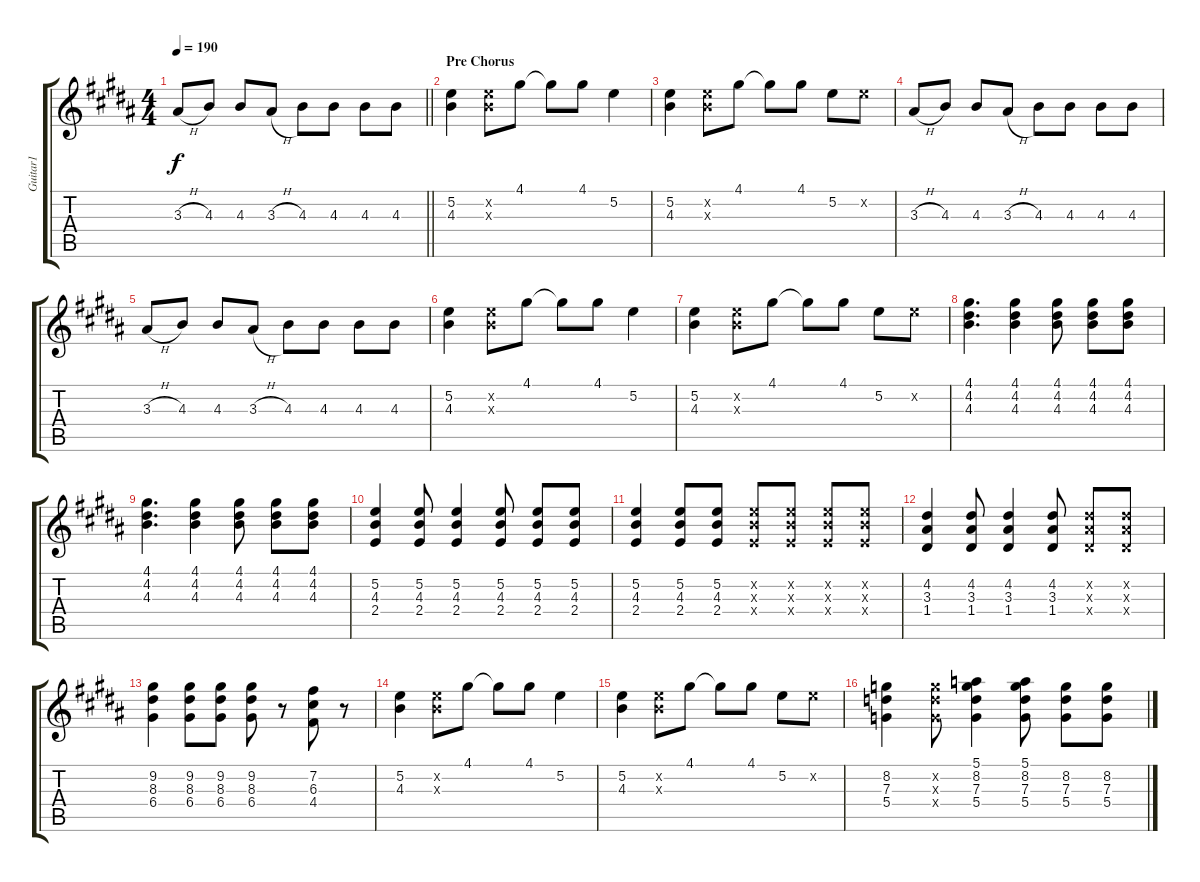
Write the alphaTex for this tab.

\track ("Guitar1" "Guitar1") {instrument overdrivenguitar}
\staff {score tabs}
\tuning (E4 B3 G3 D3 A2 E2) {hide}
\ts (4 4)
\tempo 190
\clef g2
\barLineRight lightlight
\ks b
3.3{h}.8{dy f} 4.3.8 4.3.8 3.3{h}.8 4.3.8 4.3.8 4.3.8 4.3.8 |
\section ("" "Pre Chorus")
(5.2 4.3).4 (5.2{x} 4.3{x}).8 4.1.8 4.1{t}.8 4.1.8 5.2.4 |
(5.2 4.3).4 (5.2{x} 4.3{x}).8 4.1.8 4.1{t}.8 4.1.8 5.2.8 5.2{x}.8 |
3.3{h}.8 4.3.8 4.3.8 3.3{h}.8 4.3.8 4.3.8 4.3.8 4.3.8 |
3.3{h}.8 4.3.8 4.3.8 3.3{h}.8 4.3.8 4.3.8 4.3.8 4.3.8 |
(5.2 4.3).4 (5.2{x} 4.3{x}).8 4.1.8 4.1{t}.8 4.1.8 5.2.4 |
(5.2 4.3).4 (5.2{x} 4.3{x}).8 4.1.8 4.1{t}.8 4.1.8 5.2.8 5.2{x}.8 |
(4.1 4.2 4.3).4{d} (4.1 4.2 4.3).4 (4.1 4.2 4.3).8 (4.1 4.2 4.3).8 (4.1 4.2 4.3).8 |
(4.1 4.2 4.3).4{d} (4.1 4.2 4.3).4 (4.1 4.2 4.3).8 (4.1 4.2 4.3).8 (4.1 4.2 4.3).8 |
(5.2 4.3 2.4).4 (5.2 4.3 2.4).8 (5.2 4.3 2.4).4 (5.2 4.3 2.4).8 (5.2 4.3 2.4).8 (5.2 4.3 2.4).8 |
(5.2 4.3 2.4).4 (5.2 4.3 2.4).8 (5.2 4.3 2.4).8 (5.2{x} 4.3{x} 2.4{x}).8 (5.2{x} 4.3{x} 2.4{x}).8 (5.2{x} 4.3{x} 2.4{x}).8 (5.2{x} 4.3{x} 2.4{x}).8 |
(4.2 3.3 1.4).4 (4.2 3.3 1.4).8 (4.2 3.3 1.4).4 (4.2 3.3 1.4).8 (4.2{x} 3.3{x} 1.4{x}).8 (4.2{x} 3.3{x} 1.4{x}).8 |
(9.2 8.3 6.4).4 (9.2 8.3 6.4).8 (9.2 8.3 6.4).8 (9.2 8.3 6.4).8 r.8 (7.2 6.3 4.4).8 r.8 |
(5.2 4.3).4 (5.2{x} 4.3{x}).8 4.1.8 4.1{t}.8 4.1.8 5.2.4 |
(5.2 4.3).4 (5.2{x} 4.3{x}).8 4.1.8 4.1{t}.8 4.1.8 5.2.8 5.2{x}.8 |
(8.2 7.3 5.4).4 (8.2{x} 7.3{x} 5.4{x}).8 (5.1 8.2 7.3 5.4).4 (5.1 8.2 7.3 5.4).8 (8.2 7.3 5.4).8 (8.2 7.3 5.4).8
